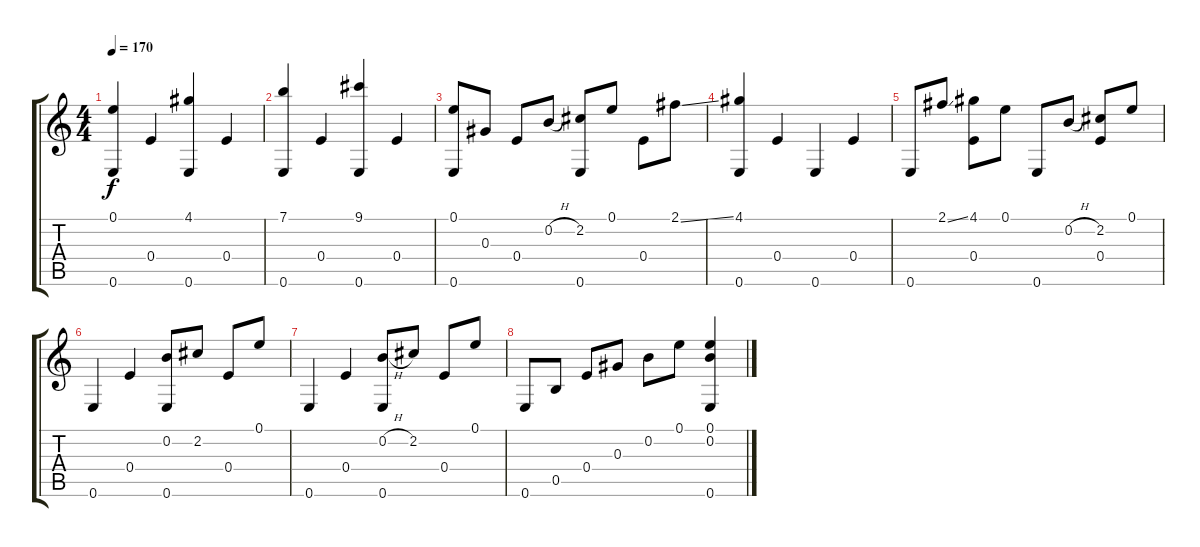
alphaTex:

\track "" {instrument acousticguitarnylon}
\staff {score tabs}
\tuning (E4 B3 Ab3 E3 B2 E2) {hide}
\ts (4 4)
\tempo 170
\clef g2
\ks c
(0.1 0.6).4{dy f} 0.4.4 (4.1 0.6).4 0.4.4 |
(7.1 0.6).4 0.4.4 (9.1 0.6).4 0.4.4 |
(0.1 0.6).8 0.3.8 0.4.8 0.2{h}.8 (2.2 0.6).8 0.1.8 0.4.8 2.1{ss}.8 |
(4.1 0.6).4 0.4.4 0.6.4 0.4.4 |
0.6.8 2.1{ss}.8 (4.1 0.4).8 0.1.8 0.6.8 0.2{h}.8 (2.2 0.4).8 0.1.8 |
0.6.4 0.4.4 (0.2 0.6).8 2.2.8 0.4.8 0.1.8 |
0.6.4 0.4.4 (0.2{h} 0.6).8 2.2.8 0.4.8 0.1.8 |
0.6.8 0.5.8 0.4.8 0.3.8 0.2.8 0.1.8 (0.1 0.2 0.6).4
